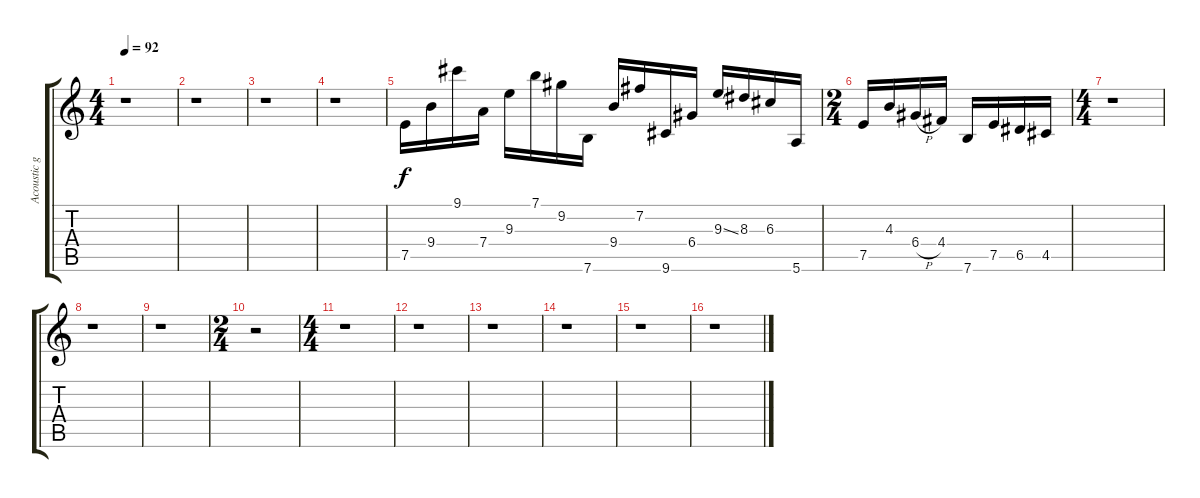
\track ("Acoustic guitar" "Acoustic g") {instrument acousticguitarsteel}
\staff {score tabs}
\tuning (E4 B3 G3 D3 A2 E2) {hide}
\ts (4 4)
\tempo 92
\clef g2
\ks c
r.1{dy f} |
r.1 |
r.1 |
r.1 |
7.5.16 9.4.16 9.1.16 7.4.16 9.3.16 7.1.16 9.2.16 7.6.16 9.4.16 7.2.16 9.6.16 6.4.16 9.3{ss}.16 8.3.16 6.3.16 5.6.16 |
\ts (2 4)
7.5.16 4.3.16 6.4{h}.16 4.4.16 7.6.16 7.5.16 6.5.16 4.5.16 |
\ts (4 4)
r.1 |
r.1 |
r.1 |
\ts (2 4)
r.2 |
\ts (4 4)
r.1 |
r.1 |
r.1 |
r.1 |
r.1 |
r.1
